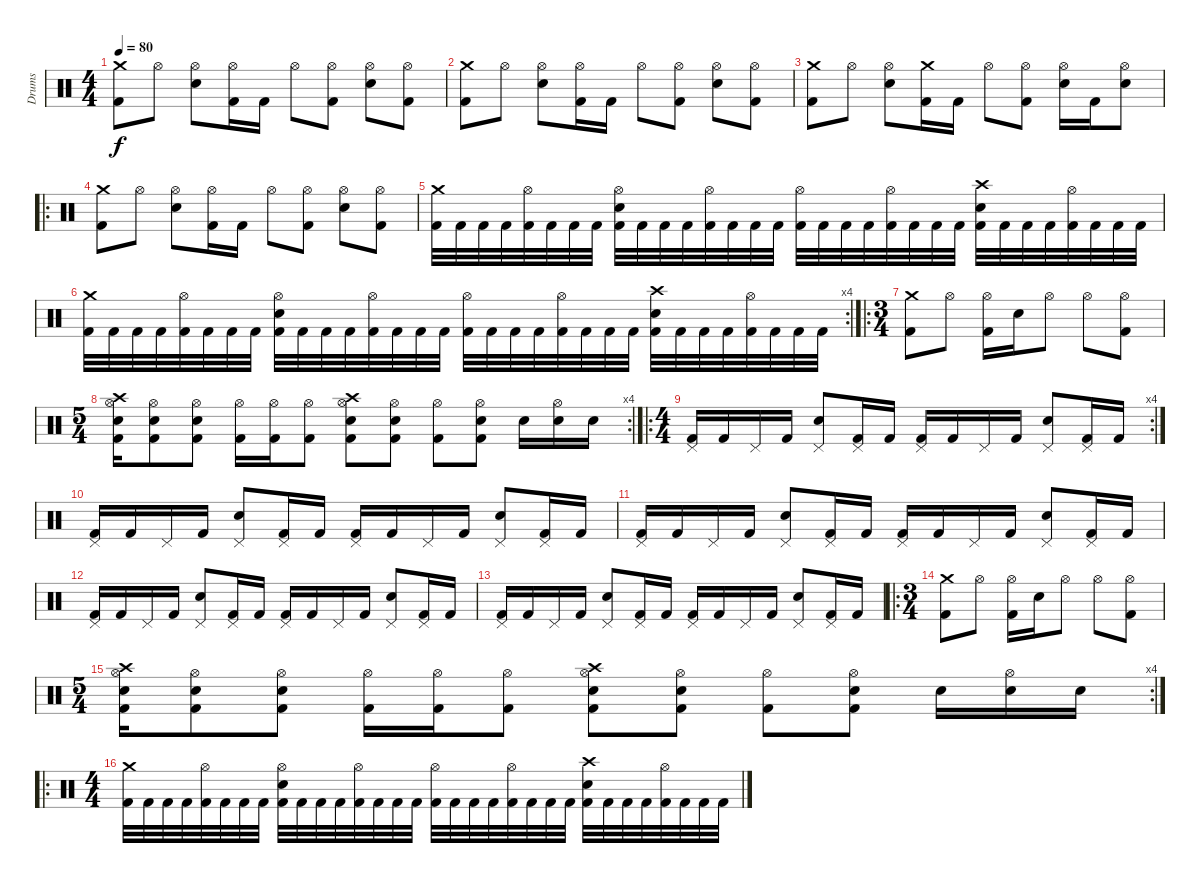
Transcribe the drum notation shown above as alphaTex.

\track ("Drums" "Drums") {instrument percussion}
\staff {score}
\articulation defaults
\ts (4 4)
\tempo 80
\clef neutral
\ks c
("Crash medium (hit)" "Kick (hit) 2").8{dy f} "Hi-Hat (open)".8 ("Hi-Hat (open)" "Electric Snare (hit)").8 ("Hi-Hat (open)" "Kick (hit) 2").16 "Kick (hit) 2".16 "Hi-Hat (open)".8 ("Hi-Hat (open)" "Kick (hit) 2").8 ("Hi-Hat (open)" "Electric Snare (hit)").8 ("Hi-Hat (open)" "Kick (hit) 2").8 |
("Crash medium (hit)" "Kick (hit) 2").8 "Hi-Hat (open)".8 ("Hi-Hat (open)" "Electric Snare (hit)").8 ("Hi-Hat (open)" "Kick (hit) 2").16 "Kick (hit) 2".16 "Hi-Hat (open)".8 ("Hi-Hat (open)" "Kick (hit) 2").8 ("Hi-Hat (open)" "Electric Snare (hit)").8 ("Hi-Hat (open)" "Kick (hit) 2").8 |
("Crash medium (hit)" "Kick (hit) 2").8 "Hi-Hat (open)".8 ("Hi-Hat (open)" "Electric Snare (hit)").8 ("Crash medium (hit)" "Kick (hit) 2").16 "Kick (hit) 2".16 "Hi-Hat (open)".8 ("Hi-Hat (open)" "Kick (hit) 2").8 ("Hi-Hat (open)" "Electric Snare (hit)").16 "Kick (hit) 2".16 ("Hi-Hat (open)" "Electric Snare (hit)").8 |
\ro
("Crash medium (hit)" "Kick (hit) 2").8 "Hi-Hat (open)".8 ("Hi-Hat (open)" "Electric Snare (hit)").8 ("Hi-Hat (open)" "Kick (hit) 2").16 "Kick (hit) 2".16 "Hi-Hat (open)".8 ("Hi-Hat (open)" "Kick (hit) 2").8 ("Hi-Hat (open)" "Electric Snare (hit)").8 ("Hi-Hat (open)" "Kick (hit) 2").8 |
("Crash medium (hit)" "Kick (hit) 2").32 "Kick (hit) 2".32 "Kick (hit) 2".32 "Kick (hit) 2".32 ("Hi-Hat (open)" "Kick (hit) 2").32 "Kick (hit) 2".32 "Kick (hit) 2".32 "Kick (hit) 2".32 ("Hi-Hat (open)" "Electric Snare (hit)" "Kick (hit) 2").32 "Kick (hit) 2".32 "Kick (hit) 2".32 "Kick (hit) 2".32 ("Hi-Hat (open)" "Kick (hit) 2").32 "Kick (hit) 2".32 "Kick (hit) 2".32 "Kick (hit) 2".32 ("Hi-Hat (open)" "Kick (hit) 2").32 "Kick (hit) 2".32 "Kick (hit) 2".32 "Kick (hit) 2".32 ("Hi-Hat (open)" "Kick (hit) 2").32 "Kick (hit) 2".32 "Kick (hit) 2".32 "Kick (hit) 2".32 ("Crash high (hit)" "Electric Snare (hit)" "Kick (hit) 2").32 "Kick (hit) 2".32 "Kick (hit) 2".32 "Kick (hit) 2".32 ("Hi-Hat (open)" "Kick (hit) 2").32 "Kick (hit) 2".32 "Kick (hit) 2".32 "Kick (hit) 2".32 |
\rc 4
("Crash medium (hit)" "Kick (hit) 2").32 "Kick (hit) 2".32 "Kick (hit) 2".32 "Kick (hit) 2".32 ("Hi-Hat (open)" "Kick (hit) 2").32 "Kick (hit) 2".32 "Kick (hit) 2".32 "Kick (hit) 2".32 ("Hi-Hat (open)" "Electric Snare (hit)" "Kick (hit) 2").32 "Kick (hit) 2".32 "Kick (hit) 2".32 "Kick (hit) 2".32 ("Hi-Hat (open)" "Kick (hit) 2").32 "Kick (hit) 2".32 "Kick (hit) 2".32 "Kick (hit) 2".32 ("Hi-Hat (open)" "Kick (hit) 2").32 "Kick (hit) 2".32 "Kick (hit) 2".32 "Kick (hit) 2".32 ("Hi-Hat (open)" "Kick (hit) 2").32 "Kick (hit) 2".32 "Kick (hit) 2".32 "Kick (hit) 2".32 ("Crash high (hit)" "Electric Snare (hit)" "Kick (hit) 2").32 "Kick (hit) 2".32 "Kick (hit) 2".32 "Kick (hit) 2".32 ("Hi-Hat (open)" "Kick (hit) 2").32 "Kick (hit) 2".32 "Kick (hit) 2".32 "Kick (hit) 2".32 |
\ro
\ts (3 4)
("Crash medium (hit)" "Kick (hit) 2").8 "Hi-Hat (open)".8 ("Hi-Hat (open)" "Kick (hit) 2").16 "Electric Snare (hit)".16 "Hi-Hat (open)".8 "Hi-Hat (open)".8 ("Hi-Hat (open)" "Kick (hit) 2").8 |
\rc 4
\ts (5 4)
("Crash high (hit)" "Hi-Hat (open)" "Electric Snare (hit)" "Kick (hit) 2").16 ("Hi-Hat (open)" "Electric Snare (hit)" "Kick (hit) 2").8 ("Hi-Hat (open)" "Electric Snare (hit)" "Kick (hit) 2").8 ("Hi-Hat (open)" "Kick (hit) 2").16 ("Hi-Hat (open)" "Kick (hit) 2").16 ("Hi-Hat (open)" "Kick (hit) 2").8 ("Crash high (hit)" "Hi-Hat (open)" "Electric Snare (hit)" "Kick (hit) 2").8 ("Hi-Hat (open)" "Electric Snare (hit)" "Kick (hit) 2").8 ("Hi-Hat (open)" "Kick (hit) 2").8 ("Hi-Hat (open)" "Electric Snare (hit)" "Kick (hit) 2").8 "Electric Snare (hit)".16 ("Hi-Hat (open)" "Electric Snare (hit)").16 "Electric Snare (hit)".16 |
\ro
\rc 4
\ts (4 4)
("Pedal Hi-Hat (hit)" "Kick (hit) 2").16 "Kick (hit) 2".16 "Pedal Hi-Hat (hit)".16 "Kick (hit) 2".16 ("Pedal Hi-Hat (hit)" "Electric Snare (hit)").8 ("Pedal Hi-Hat (hit)" "Kick (hit) 2").16 "Kick (hit) 2".16 ("Pedal Hi-Hat (hit)" "Kick (hit) 2").16 "Kick (hit) 2".16 "Pedal Hi-Hat (hit)".16 "Kick (hit) 2".16 ("Pedal Hi-Hat (hit)" "Electric Snare (hit)").8 ("Pedal Hi-Hat (hit)" "Kick (hit) 2").16 "Kick (hit) 2".16 |
("Pedal Hi-Hat (hit)" "Kick (hit) 2").16 "Kick (hit) 2".16 "Pedal Hi-Hat (hit)".16 "Kick (hit) 2".16 ("Pedal Hi-Hat (hit)" "Electric Snare (hit)").8 ("Pedal Hi-Hat (hit)" "Kick (hit) 2").16 "Kick (hit) 2".16 ("Pedal Hi-Hat (hit)" "Kick (hit) 2").16 "Kick (hit) 2".16 "Pedal Hi-Hat (hit)".16 "Kick (hit) 2".16 ("Pedal Hi-Hat (hit)" "Electric Snare (hit)").8 ("Pedal Hi-Hat (hit)" "Kick (hit) 2").16 "Kick (hit) 2".16 |
("Pedal Hi-Hat (hit)" "Kick (hit) 2").16 "Kick (hit) 2".16 "Pedal Hi-Hat (hit)".16 "Kick (hit) 2".16 ("Pedal Hi-Hat (hit)" "Electric Snare (hit)").8 ("Pedal Hi-Hat (hit)" "Kick (hit) 2").16 "Kick (hit) 2".16 ("Pedal Hi-Hat (hit)" "Kick (hit) 2").16 "Kick (hit) 2".16 "Pedal Hi-Hat (hit)".16 "Kick (hit) 2".16 ("Pedal Hi-Hat (hit)" "Electric Snare (hit)").8 ("Pedal Hi-Hat (hit)" "Kick (hit) 2").16 "Kick (hit) 2".16 |
("Pedal Hi-Hat (hit)" "Kick (hit) 2").16 "Kick (hit) 2".16 "Pedal Hi-Hat (hit)".16 "Kick (hit) 2".16 ("Pedal Hi-Hat (hit)" "Electric Snare (hit)").8 ("Pedal Hi-Hat (hit)" "Kick (hit) 2").16 "Kick (hit) 2".16 ("Pedal Hi-Hat (hit)" "Kick (hit) 2").16 "Kick (hit) 2".16 "Pedal Hi-Hat (hit)".16 "Kick (hit) 2".16 ("Pedal Hi-Hat (hit)" "Electric Snare (hit)").8 ("Pedal Hi-Hat (hit)" "Kick (hit) 2").16 "Kick (hit) 2".16 |
("Pedal Hi-Hat (hit)" "Kick (hit) 2").16 "Kick (hit) 2".16 "Pedal Hi-Hat (hit)".16 "Kick (hit) 2".16 ("Pedal Hi-Hat (hit)" "Electric Snare (hit)").8 ("Pedal Hi-Hat (hit)" "Kick (hit) 2").16 "Kick (hit) 2".16 ("Pedal Hi-Hat (hit)" "Kick (hit) 2").16 "Kick (hit) 2".16 "Pedal Hi-Hat (hit)".16 "Kick (hit) 2".16 ("Pedal Hi-Hat (hit)" "Electric Snare (hit)").8 ("Pedal Hi-Hat (hit)" "Kick (hit) 2").16 "Kick (hit) 2".16 |
\ro
\ts (3 4)
("Crash medium (hit)" "Kick (hit) 2").8 "Hi-Hat (open)".8 ("Hi-Hat (open)" "Kick (hit) 2").16 "Electric Snare (hit)".16 "Hi-Hat (open)".8 "Hi-Hat (open)".8 ("Hi-Hat (open)" "Kick (hit) 2").8 |
\rc 4
\ts (5 4)
("Crash high (hit)" "Hi-Hat (open)" "Electric Snare (hit)" "Kick (hit) 2").16 ("Hi-Hat (open)" "Electric Snare (hit)" "Kick (hit) 2").8 ("Hi-Hat (open)" "Electric Snare (hit)" "Kick (hit) 2").8 ("Hi-Hat (open)" "Kick (hit) 2").16 ("Hi-Hat (open)" "Kick (hit) 2").16 ("Hi-Hat (open)" "Kick (hit) 2").8 ("Crash high (hit)" "Hi-Hat (open)" "Electric Snare (hit)" "Kick (hit) 2").8 ("Hi-Hat (open)" "Electric Snare (hit)" "Kick (hit) 2").8 ("Hi-Hat (open)" "Kick (hit) 2").8 ("Hi-Hat (open)" "Electric Snare (hit)" "Kick (hit) 2").8 "Electric Snare (hit)".16 ("Hi-Hat (open)" "Electric Snare (hit)").16 "Electric Snare (hit)".16 |
\ro
\ts (4 4)
("Crash medium (hit)" "Kick (hit) 2").32 "Kick (hit) 2".32 "Kick (hit) 2".32 "Kick (hit) 2".32 ("Hi-Hat (open)" "Kick (hit) 2").32 "Kick (hit) 2".32 "Kick (hit) 2".32 "Kick (hit) 2".32 ("Hi-Hat (open)" "Electric Snare (hit)" "Kick (hit) 2").32 "Kick (hit) 2".32 "Kick (hit) 2".32 "Kick (hit) 2".32 ("Hi-Hat (open)" "Kick (hit) 2").32 "Kick (hit) 2".32 "Kick (hit) 2".32 "Kick (hit) 2".32 ("Hi-Hat (open)" "Kick (hit) 2").32 "Kick (hit) 2".32 "Kick (hit) 2".32 "Kick (hit) 2".32 ("Hi-Hat (open)" "Kick (hit) 2").32 "Kick (hit) 2".32 "Kick (hit) 2".32 "Kick (hit) 2".32 ("Crash high (hit)" "Electric Snare (hit)" "Kick (hit) 2").32 "Kick (hit) 2".32 "Kick (hit) 2".32 "Kick (hit) 2".32 ("Hi-Hat (open)" "Kick (hit) 2").32 "Kick (hit) 2".32 "Kick (hit) 2".32 "Kick (hit) 2".32
